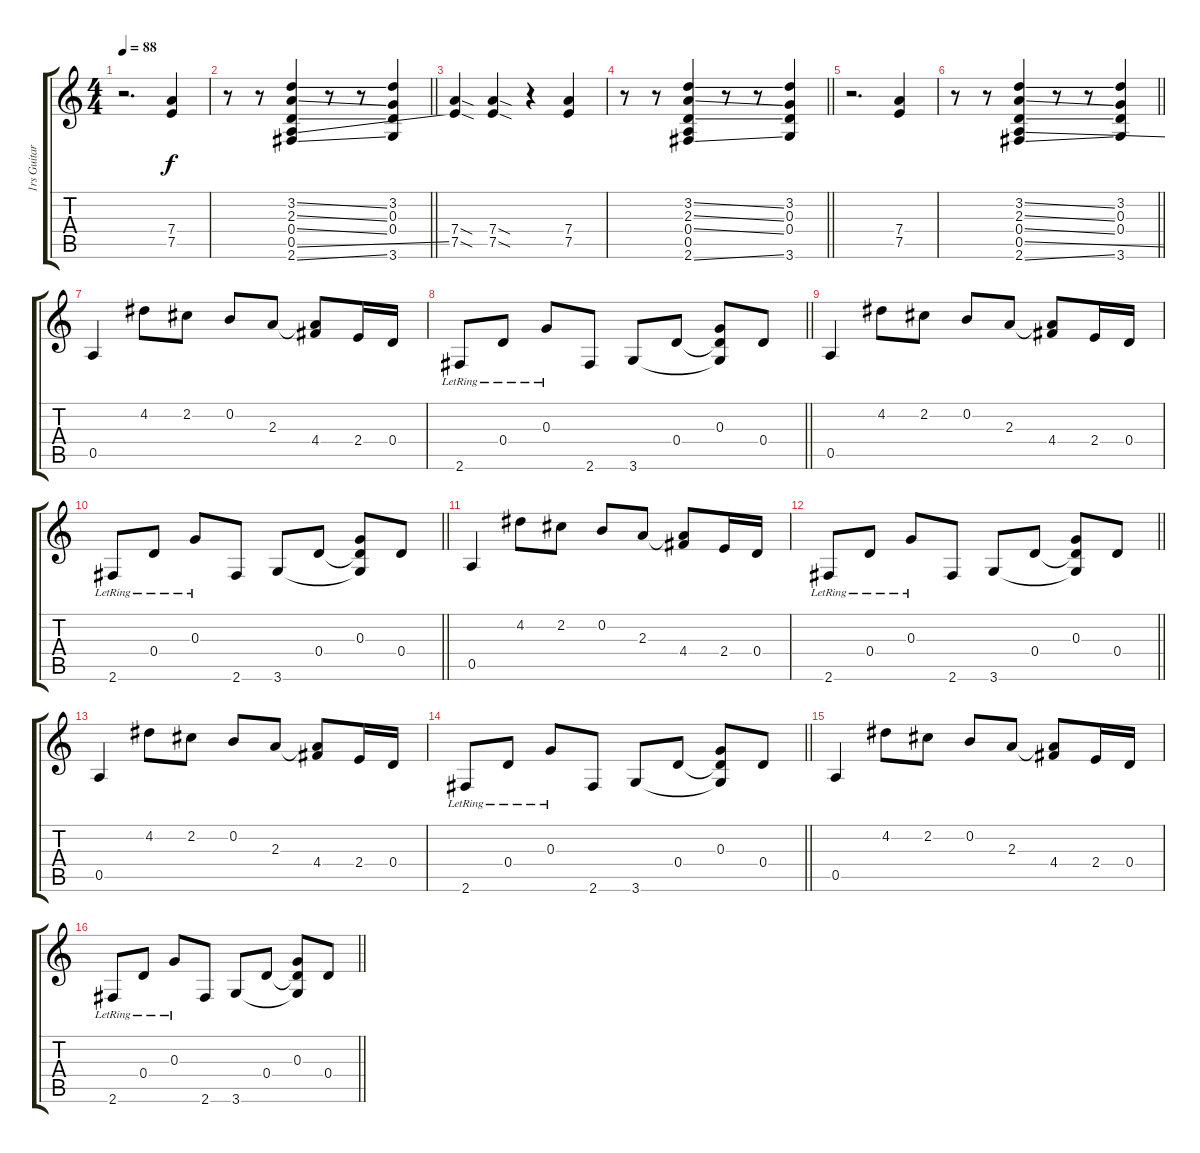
\track ("1rs Guitar" "1rs Guitar") {instrument overdrivenguitar}
\staff {score tabs}
\tuning (E4 B3 G3 D3 A2 E2) {hide}
\ts (4 4)
\tempo 88
\clef g2
\ks c
r.2{d dy f} (7.4 7.5).4 |
\barLineRight lightlight
r.8 r.8 (3.2{ss} 2.3{ss} 0.4{ss} 0.5{ss} 2.6{ss}).4 r.8 r.8 (3.2 0.3 0.4 3.6).4 |
(7.4{sod} 7.5{sod}).4 (7.4{sod} 7.5{sod}).4 r.4 (7.4 7.5).4 |
\barLineRight lightlight
r.8 r.8 (3.2{ss} 2.3{ss} 0.4{ss} 0.5 2.6{ss}).4 r.8 r.8 (3.2 0.3 0.4 3.6).4 |
r.2{d} (7.4 7.5).4 |
\barLineRight lightlight
r.8 r.8 (3.2{ss} 2.3{ss} 0.4{ss} 0.5{ss} 2.6{ss}).4 r.8 r.8 (3.2 0.3 0.4 3.6).4 |
0.5.4 4.2.8 2.2.8 0.2.8 2.3.8 (2.3{t} 4.4).8 2.4.16 0.4.16 |
\barLineRight lightlight
2.6{lr}.8 0.4{lr}.8 0.3{lr}.8 2.6.8 3.6.8 0.4.8 (0.3 0.4{t} 3.6{t}).8 0.4.8 |
0.5.4 4.2.8 2.2.8 0.2.8 2.3.8 (2.3{t} 4.4).8 2.4.16 0.4.16 |
\barLineRight lightlight
2.6{lr}.8 0.4{lr}.8 0.3{lr}.8 2.6.8 3.6.8 0.4.8 (0.3 0.4{t} 3.6{t}).8 0.4.8 |
0.5.4 4.2.8 2.2.8 0.2.8 2.3.8 (2.3{t} 4.4).8 2.4.16 0.4.16 |
\barLineRight lightlight
2.6{lr}.8 0.4{lr}.8 0.3{lr}.8 2.6.8 3.6.8 0.4.8 (0.3 0.4{t} 3.6{t}).8 0.4.8 |
0.5.4 4.2.8 2.2.8 0.2.8 2.3.8 (2.3{t} 4.4).8 2.4.16 0.4.16 |
\barLineRight lightlight
2.6{lr}.8 0.4{lr}.8 0.3{lr}.8 2.6.8 3.6.8 0.4.8 (0.3 0.4{t} 3.6{t}).8 0.4.8 |
0.5.4 4.2.8 2.2.8 0.2.8 2.3.8 (2.3{t} 4.4).8 2.4.16 0.4.16 |
\barLineRight lightlight
2.6{lr}.8 0.4{lr}.8 0.3{lr}.8 2.6.8 3.6.8 0.4.8 (0.3 0.4{t} 3.6{t}).8 0.4.8
